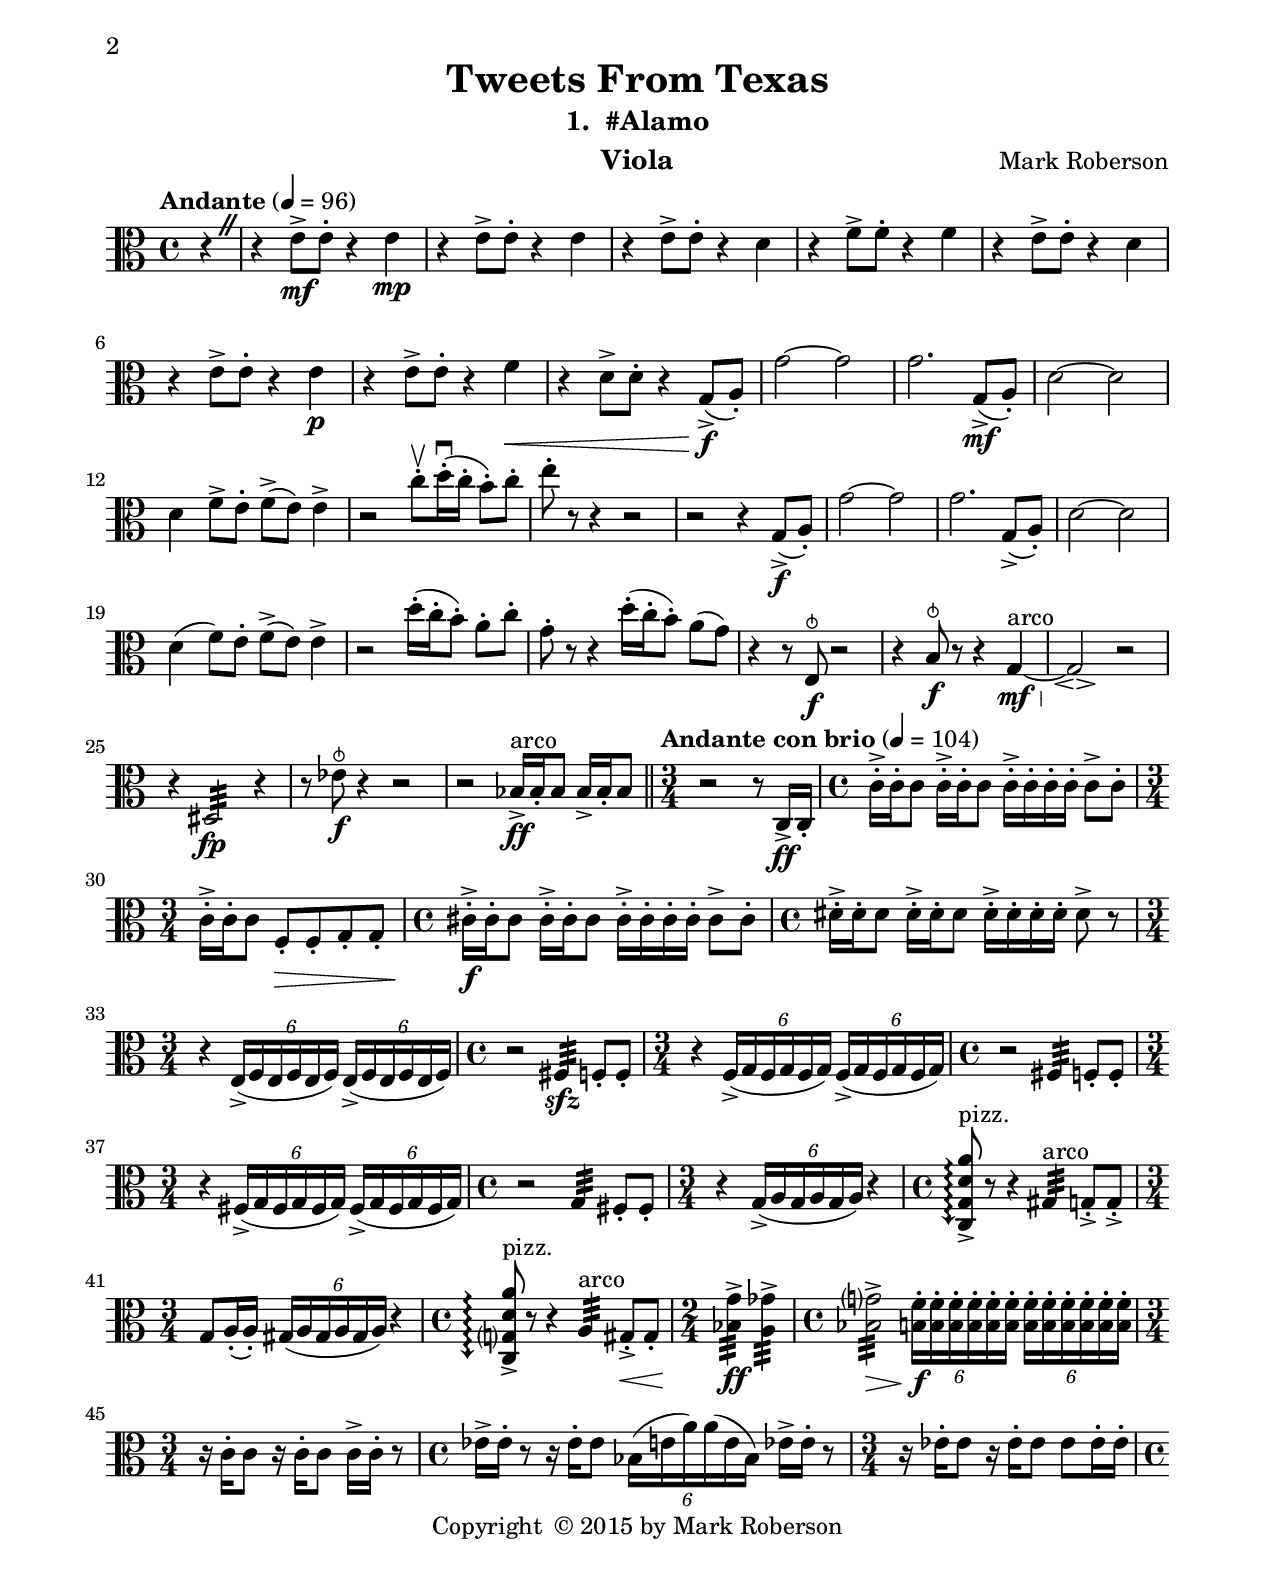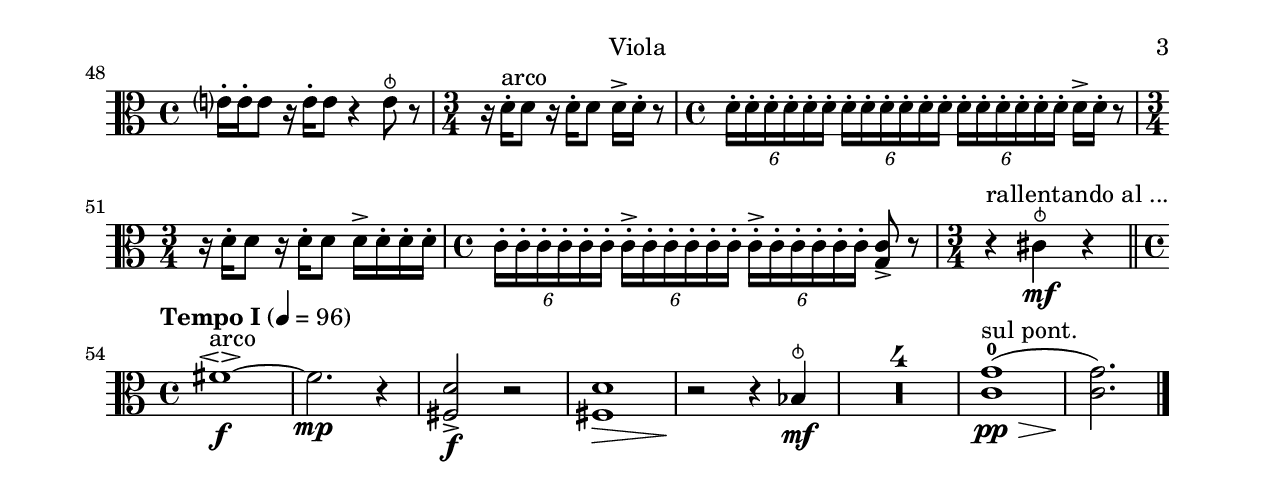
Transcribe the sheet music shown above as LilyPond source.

\version "2.12.0"
#(set-default-paper-size "letter")
#(set-global-staff-size 21)

\paper {
  line-width    = 180\mm
  left-margin   = 20\mm
  top-margin    = 10\mm
  bottom-margin = 15\mm
  indent = 0 \mm 
  % ragged-last-bottom = ##f
  ragged-bottom = ##f  
  two-sided = ##t
  binding-offset = 0.25\in
  first-page-number = 2
  print-first-page-number = ##t  
  }

\header {
    title = "Tweets From Texas"
    subtitle = "1.  #Alamo"
    composer = "Mark Roberson"
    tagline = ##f
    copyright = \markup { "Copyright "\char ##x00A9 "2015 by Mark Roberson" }
    instrument = "Viola"                     %% CHANGE INSTRUMENT NAME
    }

AvoiceAA = \relative c'{
    \clef alto
    %staffkeysig
    \key c \major 
    %bartimesig: 
    \time 4/4 
    \partial 4*1
    \override BreathingSign #'text = \markup {
      \musicglyph #"scripts.caesura.straight"
    }
    \tempo "Andante" 4 = 96  
    r4 \breathe      | % 1
    r e8->  \mf e-.  r4 e \mp      | % 2
    r e8->  e-.  r4 e      | % 3
    r e8->  e-.  r4 d      | % 4
    r f8->  f-.  r4 f      | % 5
    r e8->  e-.  r4 d      | % 6
    r e8->  e-.  r4 e \p      | % 7
    r e8->  e-.  r4 f \<     | % 8
    r d8->  d-.  r4 g,8-> ( \f a-. )      | % 9
    g'2~ g      | % 10
    g2. g,8-> ( \mf a-. )      | % 11
    d2~ d      | % 12
    d4 f8->  e-.  f-> ( e) e4->       | % 13
    r2 c'8-. \upbow  d16-. \downbow ( c-.  b8-. ) c-.       | % 14
    e-.  r r4 r2      | % 15
    r r4 g,,8-> ( \f a-. )      | % 16
    g'2~ g      | % 17
    g2. g,8-> ( a-. )      | % 18
    d2~ d      | % 19
    d4( f8) e-.  f-> ( e) e4->       | % 20
    r2 d'16-. ( c-.  b8-. ) a-.  c-.       | % 21
    g-.  r r4 d'16-. ( c-.  b8-. ) a( g)      | % 22
    r4 r8 e, ^\snappizzicato \f r2      | % 23
    r4 b'8 ^\snappizzicato \f r r4 g~ ^\markup {\upright  "arco"} \mf \<     | % 24
    g2\espressivo \! r      | % 25
    r4 dis2:32  \fp  r4      | % 26
    r8 ees' ^\snappizzicato \f r4 r2   | % 27
    r bes16->  ^\markup {\upright  "arco"} \ff bes-.  bes8 bes16->  bes-.  bes8        \bar "||"     | % 28
    %bartimesig: 
    \time 3/4 
    \tempo "Andante con brio" 4 = 104
    r2 r8 c,16->  \ff  c-.       | % 29
    %bartimesig: 
    \time 4/4 
    c'16-> -.  c-.  c8 c16-> -.  c-.  c8 c16-> -.  c-.  c-.  c-.  c8->  c-.       | % 30
    %bartimesig: 
    \time 3/4 
    c16-> -.  c-.  c8 f,-. \> f-.  g-.  g-.     | % 31
    %bartimesig: 
    \time 4/4 
    cis16-> -.  \f cis-.  cis8 cis16-> -.  cis-.  cis8 cis16-> -.  cis-.  cis-.  cis-.  cis8->  cis-.       | % 32
    %bartimesig: 
    \time 4/4 
    dis16-> -.  dis-.  dis8 dis16-> -.  dis-.  dis8 dis16-> -.  dis-.  dis-.  dis-.  dis8->  r      | % 33
    %bartimesig: 
    \time 3/4 
    r4 \times 4/6{e,16-> ( f e  f e f)  } \times 4/6{e-> ( f e f e f)  }      | % 34
    %bartimesig: 
    \time 4/4 
    r2 fis4:32  \sfz  f8-.  f-.       | % 35
    %bartimesig: 
    \time 3/4 
    r4 \times 4/6{f16-> ( g f g f g)  } \times 4/6{f-> ( g f g f g)  }      | % 36
    %bartimesig: 
    \time 4/4 
    r2 fis4:32  f8-.  f-.       | % 37
    %bartimesig: 
    \time 3/4 
    r4 \times 4/6{fis16-> ( g fis g fis g)  } \times 4/6{fis-> ( g fis g fis g)  }      | % 38
    %bartimesig: 
    \time 4/4 
    r2 g4:32  fis8-.  fis-.       | % 39
    %bartimesig: 
    \time 3/4 
    r4 \times 4/6{g16-> ( a g a g a)  } r4      | % 40
    %bartimesig: 
    \time 4/4 
    \arpeggioArrowDown <c, g' d' a'>8\arpeggio ->  ^\markup {\upright  "pizz."} r r4 gis':32  ^\markup {\upright  "arco"} g8-. ->  g-. ->       | % 41
    %bartimesig: 
    \time 3/4 
    g8 a16-. ( a-. ) \times 4/6{gis16( a gis a gis a)  } r4      | % 42
    %bartimesig: 
    \time 4/4 
    \arpeggioArrowDown <c, g' d' a'>8\arpeggio ->  ^\markup {\upright  "pizz."} r r4 a':32  ^\markup {\upright  "arco"} gis8-. ->  \< gis-.       | % 43
    %bartimesig: 
    \time 2/4 
    <bes g'>4:32 ->  \! \ff <a ges'>:32 ->       | % 44
    %bartimesig: 
    \time 4/4 
    <bes g'>2:32 -> \> \times 4/6{<b f'>16-. \f <b f'>-.  <b f'>-.  <b f'>-.  <b f'>-.  <b f'>-.   } \times 4/6{<b f'>-.  <b f'>-.  <b f'>-.  <b f'>-.  <b f'>-.  <b f'>-.   }      | % 45
    %bartimesig: 
    \time 3/4 
    r16 c-.  c8 r16 c-.  c8 c16->  c-.  r8      | % 46
    %bartimesig: 
    \time 4/4 
    ees16->  ees-.  r8 r16 ees-.  ees8 \times 4/6{bes16( e a) a( e bes)  } ees16->  ees-.  r8      | % 47
    %bartimesig: 
    \time 3/4 
    r16 ees-.  ees8 r16 ees-.  ees8 ees ees16-.  ees-.       | % 48
    %bartimesig: 
    \time 4/4 
    e16-.  e-.  e8 r16 e-.  e8 r4 e8 ^\snappizzicato r      | % 49
    %bartimesig: 
    \time 3/4 
    r16 d-.  ^\markup {\upright  "arco"} d8 r16 d-.  d8 d16->  d-.  r8      | % 50
    %bartimesig: 
    \time 4/4 
    \times 4/6{d16-.  d-.  d-.  d-.  d-.  d-. } \times 4/6{d-.  d-.  d-.  d-.  d-.  d-.   } \times 4/6{d-.  d-.  d-.  d-.  d-.  d-.   } d16->  d-.  r8      | % 51
    %bartimesig: 
    \time 3/4 
    r16 d-.  d8 r16 d-.  d8 d16->  d-.  d-.  d-.       | % 52
    %bartimesig: 
    \time 4/4 
    \times 4/6{c16-.  c-.  c-.  c-.  c-.  c-.   } \times 4/6{c-. ->  c-.  c-.  c-.  c-.  c-.   } \times 4/6{c-. ->  c-.  c-.  c-.  c-.  c-.   } <g c>8->  r      | % 53
    %bartimesig: 
    \time 3/4 
    r4 ^\markup {\upright  "rallentando al ..."} cis ^\snappizzicato \mf r    \bar "||"      | % 54
    %bartimesig: 
    \time 4/4 
    \tempo "Tempo I" 4 = 96  
    fis1~\espressivo  \f ^\markup {\upright  "arco"}      | % 55
    fis2. \mp r4      | % 56
    <fis, d'>2->  \f r      | % 57
    <fis d'>1 \>      | % 58
    r2 \! r4 bes ^\snappizzicato \mf      | % 59
    R1 *4  | % 
    <c g'-0 >1( \> \pp ^\markup {\upright  "sul pont."}      | % 64
    <c g'>2.) \! \bar "|." 
}% end of last bar in partorvoice

ApartA =  << 
  %    \mergeDifferentlyHeadedOn
  %    \mergeDifferentlyDottedOn 
  %        \context Voice = AvoiceAA{\voiceOne \AvoiceAA}\\ 
        \context Voice = AvoiceAA{ \AvoiceAA }
        >> 


\score { 
    << 
        \context Staff = ApartA << 
            \ApartA
        >>

      \set Score.skipBars = ##t
       #(set-accidental-style 'modern-cautionary)
      \set Score.markFormatter = #format-mark-box-letters %%boxed rehearsal-marks
  >>
}%% end of score-block 
